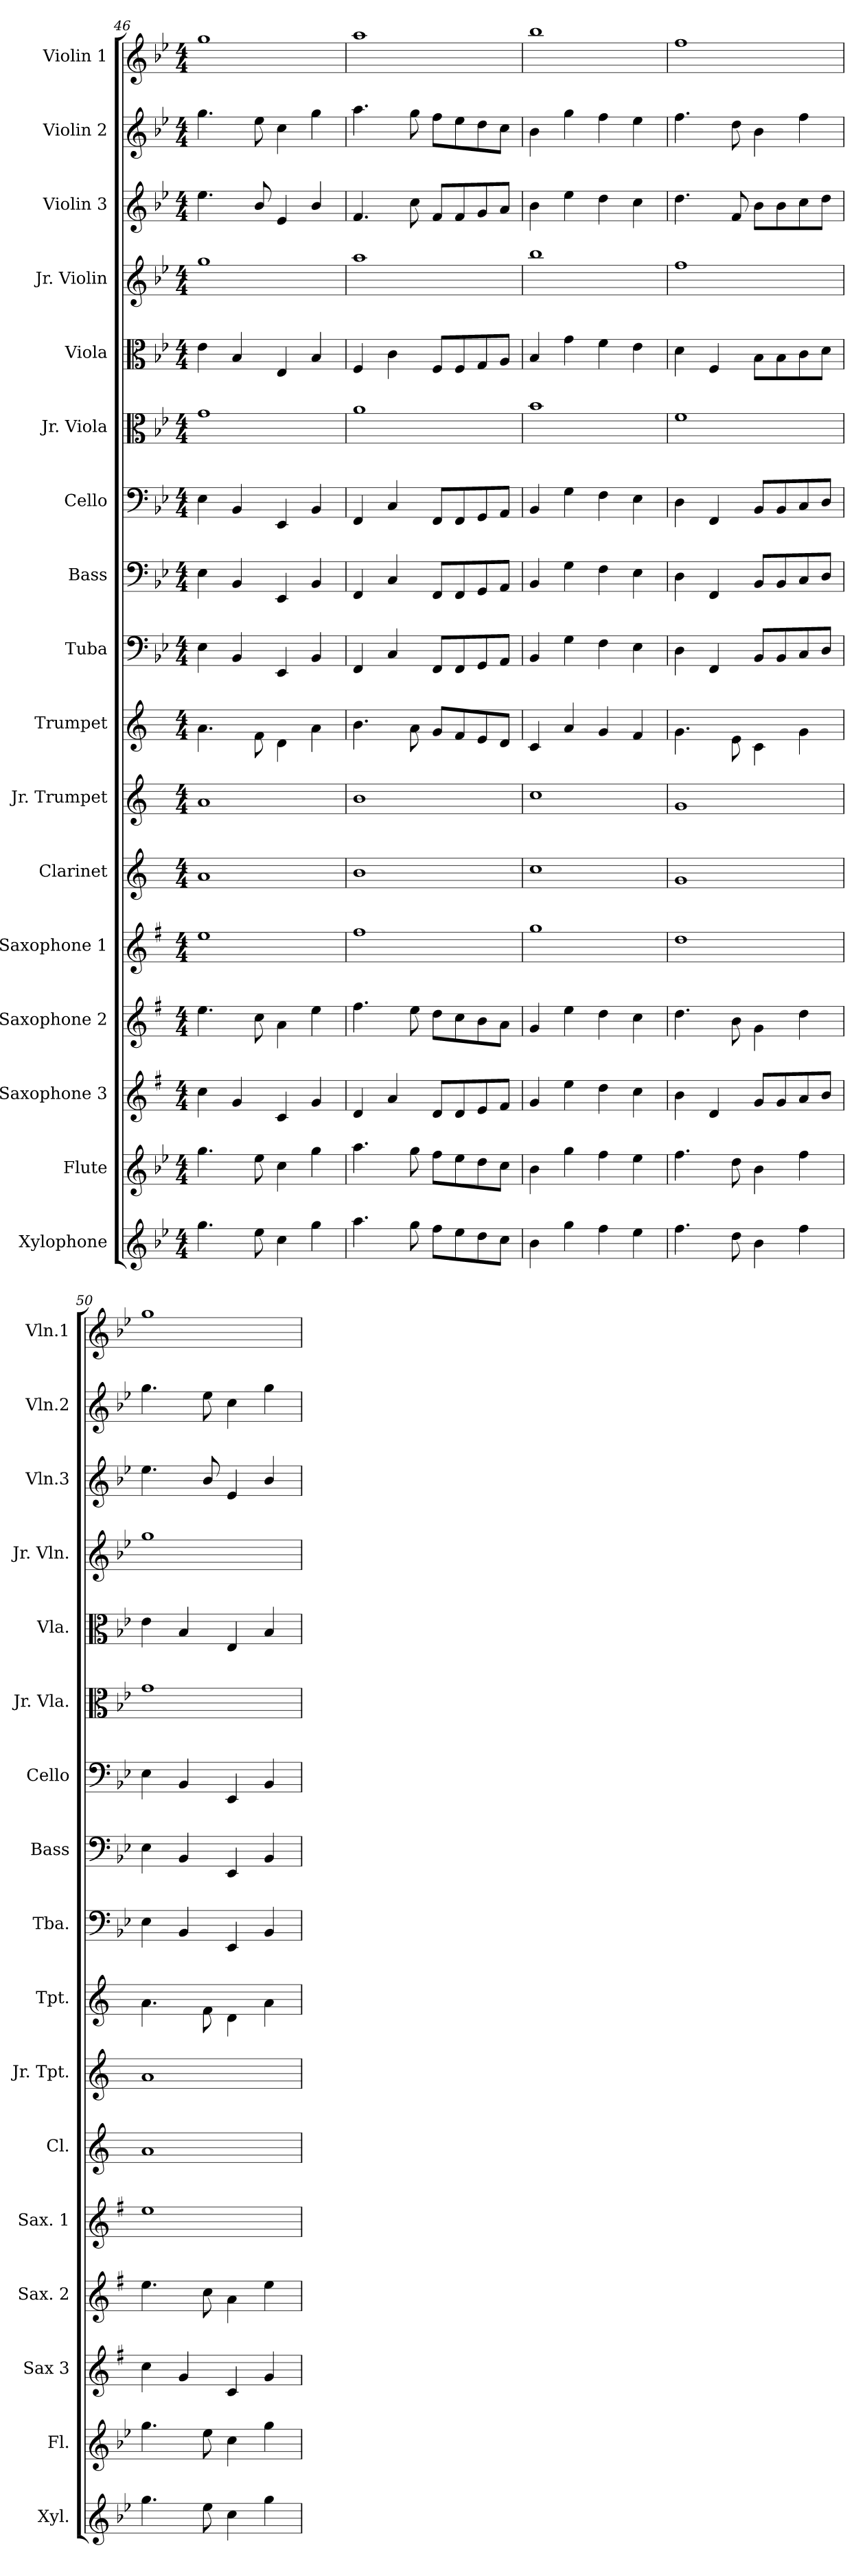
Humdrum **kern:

**kern	**kern	**kern	**kern	**kern	**kern	**kern	**kern	**kern	**kern	**kern	**kern	**kern	**kern	**kern	**kern	**kern
*part17	*part16	*part15	*part14	*part13	*part12	*part11	*part10	*part9	*part8	*part7	*part6	*part5	*part4	*part3	*part2	*part1
*staff17	*staff16	*staff15	*staff14	*staff13	*staff12	*staff11	*staff10	*staff9	*staff8	*staff7	*staff6	*staff5	*staff4	*staff3	*staff2	*staff1
*I"Xylophone	*I"Flute	*I"Saxophone 3	*I"Saxophone 2	*I"Saxophone 1	*I"Clarinet	*I"Jr.  Trumpet	*I"Trumpet	*I"Tuba	*I"Bass	*I"Cello	*I"Jr. Viola	*I"Viola	*I"Jr. Violin	*I"Violin 3	*I"Violin 2	*I"Violin 1
*I'Xyl.	*I'Fl.	*I'Sax 3	*I'Sax. 2	*I'Sax. 1	*I'Cl.	*I'Jr. Tpt.	*I'Tpt.	*I'Tba.	*I'Bass	*I'Cello	*I'Jr. Vla.	*I'Vla.	*I'Jr. Vln.	*I'Vln.3	*I'Vln.2	*I'Vln.1
*clefG2	*clefG2	*clefG2	*clefG2	*clefG2	*clefG2	*clefG2	*clefG2	*clefF4	*clefF4	*clefF4	*clefC3	*clefC3	*clefG2	*clefG2	*clefG2	*clefG2
*ITrd-7c-12	*	*ITrd5c9	*ITrd5c9	*ITrd5c9	*ITrd1c2	*ITrd1c2	*ITrd1c2	*	*ITrd7c12	*	*	*	*	*	*	*
*k[b-e-]	*k[b-e-]	*k[b-e-]	*k[b-e-]	*k[b-e-]	*k[b-e-]	*k[b-e-]	*k[b-e-]	*k[b-e-]	*k[b-e-]	*k[b-e-]	*k[b-e-]	*k[b-e-]	*k[b-e-]	*k[b-e-]	*k[b-e-]	*k[b-e-]
*M4/4	*M4/4	*M4/4	*M4/4	*M4/4	*M4/4	*M4/4	*M4/4	*M4/4	*M4/4	*M4/4	*M4/4	*M4/4	*M4/4	*M4/4	*M4/4	*M4/4
=46	=46	=46	=46	=46	=46	=46	=46	=46	=46	=46	=46	=46	=46	=46	=46	=46
4.ggg\	4.gg\	4e-\	4.g\	1g	1g	1g	4.g\	4E-\	4EE-\	4E-\	1g	4e-\	1gg	4.ee-\	4.gg\	1gg
.	.	4B-/	.	.	.	.	.	4BB-/	4BBB-/	4BB-/	.	4B-/	.	.	.	.
8eee-\	8ee-\	.	8e-\	.	.	.	8e-\	.	.	.	.	.	.	8b-/	8ee-\	.
4ccc\	4cc\	4E-/	4c\	.	.	.	4c\	4EE-/	4EEE-/	4EE-/	.	4E-/	.	4e-/	4cc\	.
4ggg\	4gg\	4B-/	4g\	.	.	.	4g\	4BB-/	4BBB-/	4BB-/	.	4B-/	.	4b-/	4gg\	.
=47	=47	=47	=47	=47	=47	=47	=47	=47	=47	=47	=47	=47	=47	=47	=47	=47
4.aaa\	4.aa\	4F/	4.a\	1a	1a	1a	4.a\	4FF/	4FFF/	4FF/	1a	4F/	1aa	4.f/	4.aa\	1aa
.	.	4c/	.	.	.	.	.	4C/	4CC/	4C/	.	4c\	.	.	.	.
8ggg\	8gg\	.	8g\	.	.	.	8g\	.	.	.	.	.	.	8cc\	8gg\	.
8fff\L	8ff\L	8F/L	8f\L	.	.	.	8f/L	8FF/L	8FFF/L	8FF/L	.	8F/L	.	8f/L	8ff\L	.
8eee-\	8ee-\	8F/	8e-\	.	.	.	8e-/	8FF/	8FFF/	8FF/	.	8F/	.	8f/	8ee-\	.
8ddd\	8dd\	8G/	8d\	.	.	.	8d/	8GG/	8GGG/	8GG/	.	8G/	.	8g/	8dd\	.
8ccc\J	8cc\J	8A/J	8c\J	.	.	.	8c/J	8AA/J	8AAA/J	8AA/J	.	8A/J	.	8a/J	8cc\J	.
=48	=48	=48	=48	=48	=48	=48	=48	=48	=48	=48	=48	=48	=48	=48	=48	=48
4bb-\	4b-\	4B-/	4B-/	1b-	1b-	1b-	4B-/	4BB-/	4BBB-/	4BB-/	1b-	4B-/	1bb-	4b-\	4b-\	1bb-
4ggg\	4gg\	4g\	4g\	.	.	.	4g/	4G\	4GG\	4G\	.	4g\	.	4ee-\	4gg\	.
4fff\	4ff\	4f\	4f\	.	.	.	4f/	4F\	4FF\	4F\	.	4f\	.	4dd\	4ff\	.
4eee-\	4ee-\	4e-\	4e-\	.	.	.	4e-/	4E-\	4EE-\	4E-\	.	4e-\	.	4cc\	4ee-\	.
=49	=49	=49	=49	=49	=49	=49	=49	=49	=49	=49	=49	=49	=49	=49	=49	=49
4.fff\	4.ff\	4d\	4.f\	1f	1f	1f	4.f\	4D\	4DD\	4D\	1f	4d\	1ff	4.dd\	4.ff\	1ff
.	.	4F/	.	.	.	.	.	4FF/	4FFF/	4FF/	.	4F/	.	.	.	.
8ddd\	8dd\	.	8d\	.	.	.	8d\	.	.	.	.	.	.	8f/	8dd\	.
4bb-\	4b-\	8B-/L	4B-\	.	.	.	4B-\	8BB-/L	8BBB-/L	8BB-/L	.	8B-\L	.	8b-\L	4b-\	.
.	.	8B-/	.	.	.	.	.	8BB-/	8BBB-/	8BB-/	.	8B-\	.	8b-\	.	.
4fff\	4ff\	8c/	4f\	.	.	.	4f\	8C/	8CC/	8C/	.	8c\	.	8cc\	4ff\	.
.	.	8d/J	.	.	.	.	.	8D/J	8DD/J	8D/J	.	8d\J	.	8dd\J	.	.
=50	=50	=50	=50	=50	=50	=50	=50	=50	=50	=50	=50	=50	=50	=50	=50	=50
4.ggg\	4.gg\	4e-\	4.g\	1g	1g	1g	4.g\	4E-\	4EE-\	4E-\	1g	4e-\	1gg	4.ee-\	4.gg\	1gg
.	.	4B-/	.	.	.	.	.	4BB-/	4BBB-/	4BB-/	.	4B-/	.	.	.	.
8eee-\	8ee-\	.	8e-\	.	.	.	8e-\	.	.	.	.	.	.	8b-/	8ee-\	.
4ccc\	4cc\	4E-/	4c\	.	.	.	4c\	4EE-/	4EEE-/	4EE-/	.	4E-/	.	4e-/	4cc\	.
4ggg\	4gg\	4B-/	4g\	.	.	.	4g\	4BB-/	4BBB-/	4BB-/	.	4B-/	.	4b-/	4gg\	.
=	=	=	=	=	=	=	=	=	=	=	=	=	=	=	=	=
*-	*-	*-	*-	*-	*-	*-	*-	*-	*-	*-	*-	*-	*-	*-	*-	*-
